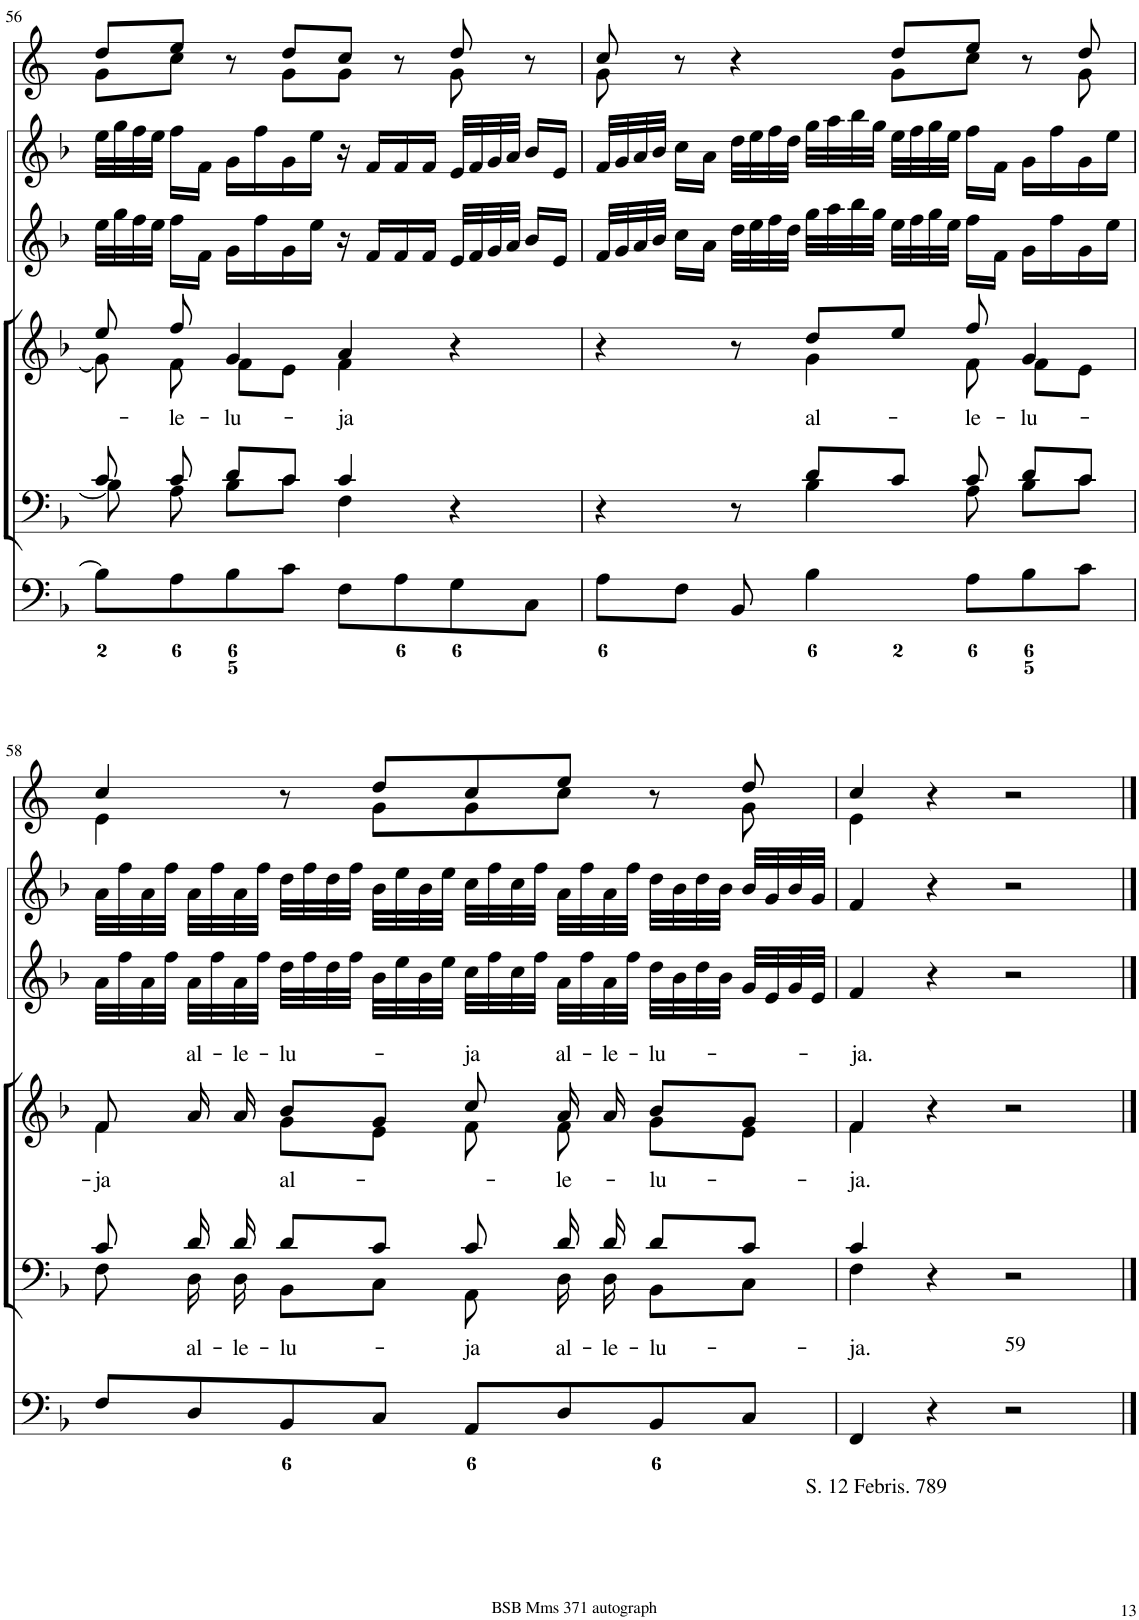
**kern	**kern	**text	**kern	**text	**kern	**kern	**kern
*part6	*part5	*part5	*part4	*part4	*part3	*part2	*part1
*staff6	*staff5	*staff5	*staff4	*staff4	*staff3	*staff2	*staff1
*I"Organ	*I"Voice	*	*I"Voice	*	*I"Violin	*I"Violini	*I"Corni in F
*	*	*	*	*	*I'Vln	*I'Vln	*
!!LO:PB:g=z
*clefF4	*clefF4	*	*clefG2	*	*clefG2	*clefG2	*clefG2
*	*	*	*	*	*	*	*Trd4c7
*k[b-]	*k[b-]	*	*k[b-]	*	*k[b-]	*k[b-]	*k[]
*M4/4	*M4/4	*	*M4/4	*	*M4/4	*M4/4	*M4/4
*met(c)	*met(c)	*	*met(c)	*	*met(c)	*met(c)	*met(c)
=56	=56	=56	=56	=56	=56	=56	=56
*	*^	*	*^	*	*	*	*^
8B-\L]	8c/	8B-\]	.	8ee/	8g\]	.	32ee\LLL	32ee\LLL	8dd/L	8g\L
.	.	.	.	.	.	.	32gg\	32gg\	.	.
.	.	.	.	.	.	.	32ff\	32ff\	.	.
.	.	.	.	.	.	.	32ee\JJJ	32ee\JJJ	.	.
!	!	!	!	!	!	!LO:LY:b	!	!	!	!
8A\	8c/	8A\	.	8ff/	8f\	-le-	16ff\LL	16ff\LL	8ee/J	8cc\J
.	.	.	.	.	.	.	16f\JJ	16f\JJ	.	.
!	!	!	!	!	!	!LO:LY:b	!	!	!	!
8B-\	8d/L	8B-\L	.	4g/	8f\L	-lu-	16g\LL	16g\LL	8r	8ryy
.	.	.	.	.	.	.	16ff\	16ff\	.	.
8c\J	8c/J	8c\J	.	.	8e\J	.	16g\	16g\	8dd/L	8g\L
.	.	.	.	.	.	.	16ee\JJ	16ee\JJ	.	.
!	!	!	!	!	!	!LO:LY:b	!	!	!	!
8F\L	4c/	4F\	.	4a/	4f\	-ja	16r	16r	8cc/J	8g\J
.	.	.	.	.	.	.	16f/LL	16f/LL	.	.
8A\	.	.	.	.	.	.	16f/	16f/	8r	8ryy
.	.	.	.	.	.	.	16f/JJ	16f/JJ	.	.
8G\	4r	4ryy	.	4r	4ryy	.	32e/LLL	32e/LLL	8dd/	8g\
.	.	.	.	.	.	.	32f/	32f/	.	.
.	.	.	.	.	.	.	32g/	32g/	.	.
.	.	.	.	.	.	.	32a/JJJ	32a/JJJ	.	.
8C\J	.	.	.	.	.	.	16b-/LL	16b-/LL	8r	8ryy
.	.	.	.	.	.	.	16e/JJ	16e/JJ	.	.
=57	=57	=57	=57	=57	=57	=57	=57	=57	=57	=57
8A\L	4r	4.ryy	.	4r	4.ryy	.	32f/LLL	32f/LLL	8cc/	8g\
.	.	.	.	.	.	.	32g/	32g/	.	.
.	.	.	.	.	.	.	32a/	32a/	.	.
.	.	.	.	.	.	.	32b-/JJJ	32b-/JJJ	.	.
8F\J	.	.	.	.	.	.	16cc\LL	16cc\LL	8r	4.ryy
.	.	.	.	.	.	.	16a\JJ	16a\JJ	.	.
8BB-/	8r	.	.	8r	.	.	32dd\LLL	32dd\LLL	4r	.
.	.	.	.	.	.	.	32ee\	32ee\	.	.
.	.	.	.	.	.	.	32ff\	32ff\	.	.
.	.	.	.	.	.	.	32dd\JJJ	32dd\JJJ	.	.
!	!	!	!	!	!	!LO:LY:b	!	!	!	!
4B-\	8d/L	4B-\	.	8dd/L	4g\	al-	32gg\LLL	32gg\LLL	.	.
.	.	.	.	.	.	.	32aa\	32aa\	.	.
.	.	.	.	.	.	.	32bb-\	32bb-\	.	.
.	.	.	.	.	.	.	32gg\JJJ	32gg\JJJ	.	.
.	8c/J	.	.	8ee/J	.	.	32ee\LLL	32ee\LLL	8dd/L	8g\L
.	.	.	.	.	.	.	32ff\	32ff\	.	.
.	.	.	.	.	.	.	32gg\	32gg\	.	.
.	.	.	.	.	.	.	32ee\JJJ	32ee\JJJ	.	.
!	!	!	!	!	!	!LO:LY:b	!	!	!	!
8A\L	8c/	8A\	.	8ff/	8f\	-le-	16ff\LL	16ff\LL	8ee/J	8cc\J
.	.	.	.	.	.	.	16f\JJ	16f\JJ	.	.
!	!	!	!	!	!	!LO:LY:b	!	!	!	!
8B-\	8d/L	8B-\L	.	4g/	8f\L	-lu-	16g\LL	16g\LL	8r	8ryy
.	.	.	.	.	.	.	16ff\	16ff\	.	.
8c\J	8c/J	8c\J	.	.	8e\J	.	16g\	16g\	8dd/	8g\
.	.	.	.	.	.	.	16ee\JJ	16ee\JJ	.	.
!!LO:LB:g=z	!!
=58	=58	=58	=58	=58	=58	=58	=58	=58	=58	=58
!	!	!	!	!	!	!LO:LY:b	!	!	!	!
8F/L	8c/	8F\	.	8f/	4f\	-ja	32a\LLL	32a\LLL	4cc/	4e\
.	.	.	.	.	.	.	32ff\	32ff\	.	.
.	.	.	.	.	.	.	32a\	32a\	.	.
.	.	.	.	.	.	.	32ff\JJJ	32ff\JJJ	.	.
!	!	!	!LO:LY:b	!	!	!LO:LY:a	!	!	!	!
8D/	16d/	16D\	al-	16a/	.	al-	32a\LLL	32a\LLL	.	.
.	.	.	.	.	.	.	32ff\	32ff\	.	.
!	!	!	!LO:LY:b	!	!	!LO:LY:a	!	!	!	!
.	16d/	16D\	-le-	16a/	.	-le-	32a\	32a\	.	.
.	.	.	.	.	.	.	32ff\JJJ	32ff\JJJ	.	.
!	!	!	!LO:LY:b	!	!	!LO:LY:a	!	!	!	!
!	!	!	!	!	!	!LO:LY:b	!	!	!	!
8BB-/	8d/L	8BB-\L	-lu-	8b-/L	8g\L	al-	32dd\LLL	32dd\LLL	8r	8ryy
.	.	.	.	.	.	.	32ff\	32ff\	.	.
.	.	.	.	.	.	.	32dd\	32dd\	.	.
.	.	.	.	.	.	.	32ff\JJJ	32ff\JJJ	.	.
8C/J	8c/J	8C\J	.	8g/J	8e\J	.	32b-\LLL	32b-\LLL	8dd/L	8g\L
.	.	.	.	.	.	.	32ee\	32ee\	.	.
.	.	.	.	.	.	.	32b-\	32b-\	.	.
.	.	.	.	.	.	.	32ee\JJJ	32ee\JJJ	.	.
!	!	!	!LO:LY:b	!	!	!LO:LY:a	!	!	!	!
8AA/L	8c/	8AA\	-ja	8cc/	8f\	-ja	32cc\LLL	32cc\LLL	8cc/	8g\
.	.	.	.	.	.	.	32ff\	32ff\	.	.
.	.	.	.	.	.	.	32cc\	32cc\	.	.
.	.	.	.	.	.	.	32ff\JJJ	32ff\JJJ	.	.
!	!	!	!LO:LY:b	!	!	!LO:LY:a	!	!	!	!
!	!	!	!	!	!	!LO:LY:b	!	!	!	!
8D/	16d/	16D\	al-	16a/	8f\	-le-	32a\LLL	32a\LLL	8ee/J	8cc\J
.	.	.	.	.	.	.	32ff\	32ff\	.	.
!	!	!	!LO:LY:b	!	!	!LO:LY:a	!	!	!	!
.	16d/	16D\	-le-	16a/	.	-le-	32a\	32a\	.	.
.	.	.	.	.	.	.	32ff\JJJ	32ff\JJJ	.	.
!	!	!	!LO:LY:b	!	!	!LO:LY:a	!	!	!	!
!	!	!	!	!	!	!LO:LY:b	!	!	!	!
8BB-/	8d/L	8BB-\L	-lu-	8b-/L	8g\L	-lu-	32dd\LLL	32dd\LLL	8r	8ryy
.	.	.	.	.	.	.	32b-\	32b-\	.	.
.	.	.	.	.	.	.	32dd\	32dd\	.	.
.	.	.	.	.	.	.	32b-\JJJ	32b-\JJJ	.	.
8C/J	8c/J	8C\J	.	8g/J	8e\J	.	32g/LLL	32b-/LLL	8dd/	8g\
.	.	.	.	.	.	.	32e/	32g/	.	.
.	.	.	.	.	.	.	32g/	32b-/	.	.
.	.	.	.	.	.	.	32e/JJJ	32g/JJJ	.	.
=59	=59	=59	=59	=59	=59	=59	=59	=59	=59	=59
!LO:TX:b:t=S. 12 Febris. 789	!	!	!	!	!	!	!	!	!	!
!	!	!	!LO:LY:b	!	!	!LO:LY:a	!	!	!	!
!	!	!	!	!	!	!LO:LY:b	!	!	!	!
4FF/	4c/	4F\	-ja.	4f/	4f\	-ja.	4f/	4f/	4cc/	4e\
4r	4r	2.ryy	.	4r	2.ryy	.	4r	4r	4r	2.ryy
!LO:TX:a:t=59	!	!	!	!	!	!	!	!	!	!
2r	2r	.	.	2r	.	.	2r	2r	2r	.
*	*v	*v	*	*	*	*	*	*	*v	*v
*	*	*	*v	*v	*	*	*	*
==	==	==	==	==	==	==	==
*-	*-	*-	*-	*-	*-	*-	*-
